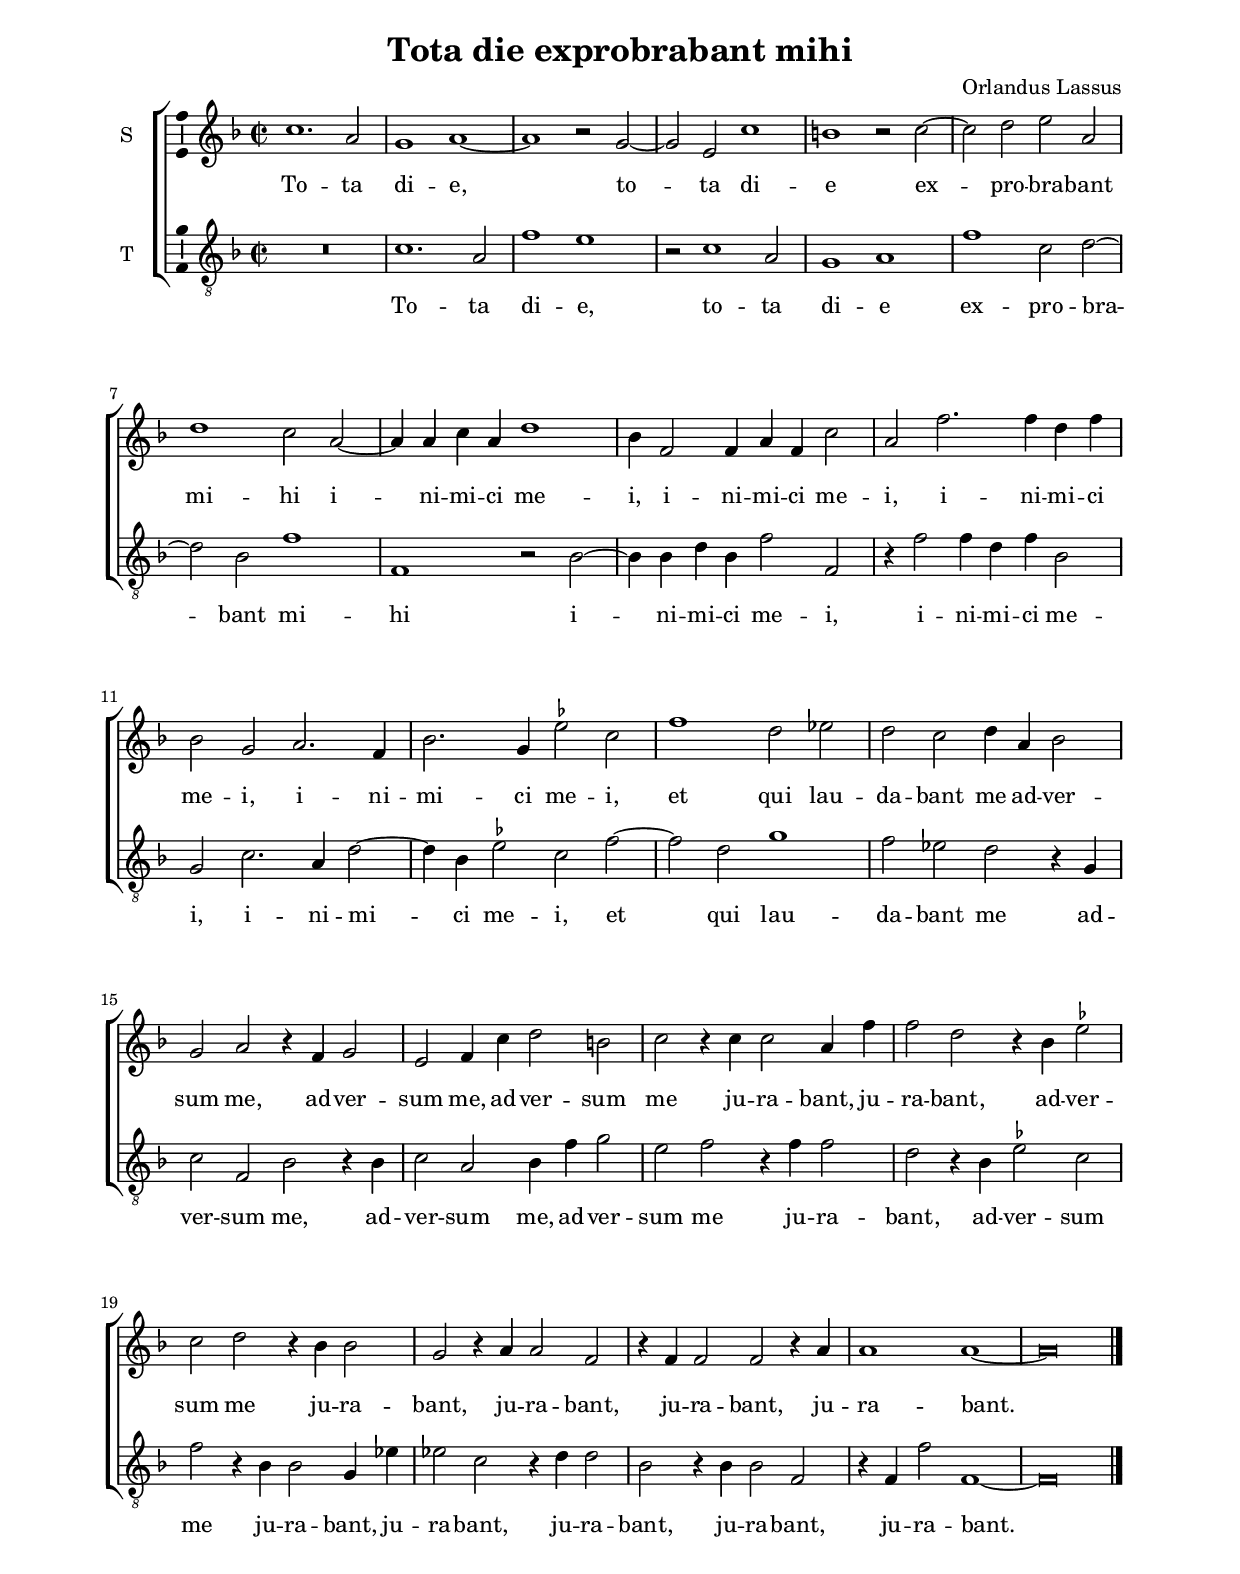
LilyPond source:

\header
{
	title="Tota die exprobrabant mihi"
	composer="Orlandus Lassus"
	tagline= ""
}

\version "2.24.2"
\include "deutsch.ly"
#(set-global-staff-size 18)
#(ly:set-option 'point-and-click #f)

	
	ficta = { \once \set suggestAccidentals = ##t }
	

\paper
	{
	top-margin = 2 \cm
	bottom-margin = 2 \cm
	left-margin = 2 \cm
	right-margin = 2 \cm
	ragged-bottom = ##f
	ragged-last-bottom = ##f
	system-system-spacing = #'((basic-distance . 17) (minimum-distance . 13) (padding . 6) (strechability . 250))
%	scoreTitleMarkup = \markup { \fill-line  { \null \fontsize #2 \bold \fromproperty #'header:piece \fromproperty #'header:opus } }
%	systems-per-page = 3
%	min-systems-per-page = 3
	}


%%%%%%%%%%%%%%%%%%%%  9. TOTA DIE


global = {
	\key f \major
	\time 2/2 \set Score.measureLength = #(ly:make-moment 2/1)
	\skip 1*2*23 \bar "|."
	}


cantus =  \relative c''
	{
	c1. a2
	g1 a~
	a1 r2 g~
	g2 e c'1
%5
	h1 r2 c~ |
	c2 d e a,
	d1 c2 a~
	a4 a c a d1
	b4 f2 f4 a f c'2
%10
	a2 f'2. f4 d f | 
	b,2 g a2. f4
	b2. g4 \ficta es'2 c
	f1 d2 es
	d2 c d4 a b2
%15
	g2 a r4 f g2 |
	e2 f4 c' d2 h
	c2 r4 c c2 a4 f'
	f2 d r4 b \ficta es2
	c2 d r4 b b2
%20
	g2 r4 a a2 f |
	r4 f f2 f r4 a
	a1 a~
	a\breve |
	}


quintus  =  \relative c'
	{
	R\breve
	c1. a2
	f'1 e
	r2 c1 a2
%5
	g1 a |
	f'1 c2 d~
	d2 b f'1
	f,1 r2 b~
	b4 b d b f'2 f,
%10
	r4 f'2 f4 d f b,2 |
	g2 c2. a4 d2~
	d4 b \ficta es2 c f~
	f2 d g1
	f2 es d r4 g,
%15
	c2 f, b r4 b |
	c2 a b4 f' g2
	e2 f r4 f f2
	d2 r4 b \ficta es2 c
	f2 r4 b, b2 g4 es'
%20
	es2 c r4 d d2 |
	b2 r4 b b2 f
	r4 f f'2 f,1~
	f\breve |
	}


lyricscantus = \lyricmode {
	To -- ta di -- e,
	to -- ta di -- e ex -- pro -- bra -- bant mi -- hi i -- ni -- mi -- ci me -- i,
	i -- ni -- mi -- ci me -- i,
	i -- ni -- mi -- ci me -- i,
	i -- ni -- mi -- ci me -- i,
	et qui lau -- da -- bant me ad -- ver -- sum me,
	ad -- ver -- sum me,
	ad -- ver -- sum me ju -- ra -- bant,
	ju -- ra -- bant,
	ad -- ver -- sum me ju -- ra -- bant,
	ju -- ra -- bant,
	ju -- ra -- bant,
	ju -- ra -- bant.
	}


lyricsquintus = \lyricmode {
	To -- ta di -- e,
	to -- ta di -- e ex -- pro -- bra -- bant mi -- hi i -- ni -- mi -- ci me -- i,
	i -- ni -- mi -- ci me -- i,
	i -- ni -- mi -- ci me -- i,
	et qui lau -- da -- bant me ad -- ver -- sum me,
	ad -- ver -- sum me,
	ad -- ver -- sum me ju -- ra -- bant,
	ad -- ver -- sum me ju -- ra -- bant,
	ju -- ra -- bant,
	ju -- ra -- bant,
	ju -- ra -- bant,
	ju -- ra -- bant.
	}


\score
{  
	\transpose c c {
	\new ChoirStaff \with { \override StaffGrouper.staff-staff-spacing.basic-distance = #12 }
	<<

	\new Staff <<\global
	\new Voice="v1" {
	  \set Staff.instrumentName="S"
		\set Staff.midiInstrument = "reed organ"
		\clef violin
		\cantus }
	\new Lyrics \lyricsto "v1" {\lyricscantus }
	>>


	\new Staff << \global
	\new Voice="v5" {
	  \set Staff.instrumentName="T"
		\set Staff.midiInstrument = "reed organ"
		\clef "G_8"
		\quintus}
	\new Lyrics \lyricsto "v5" {\lyricsquintus }
	>>
	
	>>
	} % transpose

	\layout
	{
	indent = 0.8 \cm
	\context { \Staff \override TimeSignature.break-visibility = #end-of-line-invisible }
	\context { \Lyrics \override VerticalAxisGroup.nonstaff-relatedstaff-spacing.padding = #2 }
	\context { \Staff \consists Ambitus_engraver }
	\context { \Score \override BarNumber.padding = #2 }
	\context { \Voice \override NoteHead.style = #'baroque }
	}

	
\midi
	{
	\tempo 2 = 90
	}
	
}


% EOF
